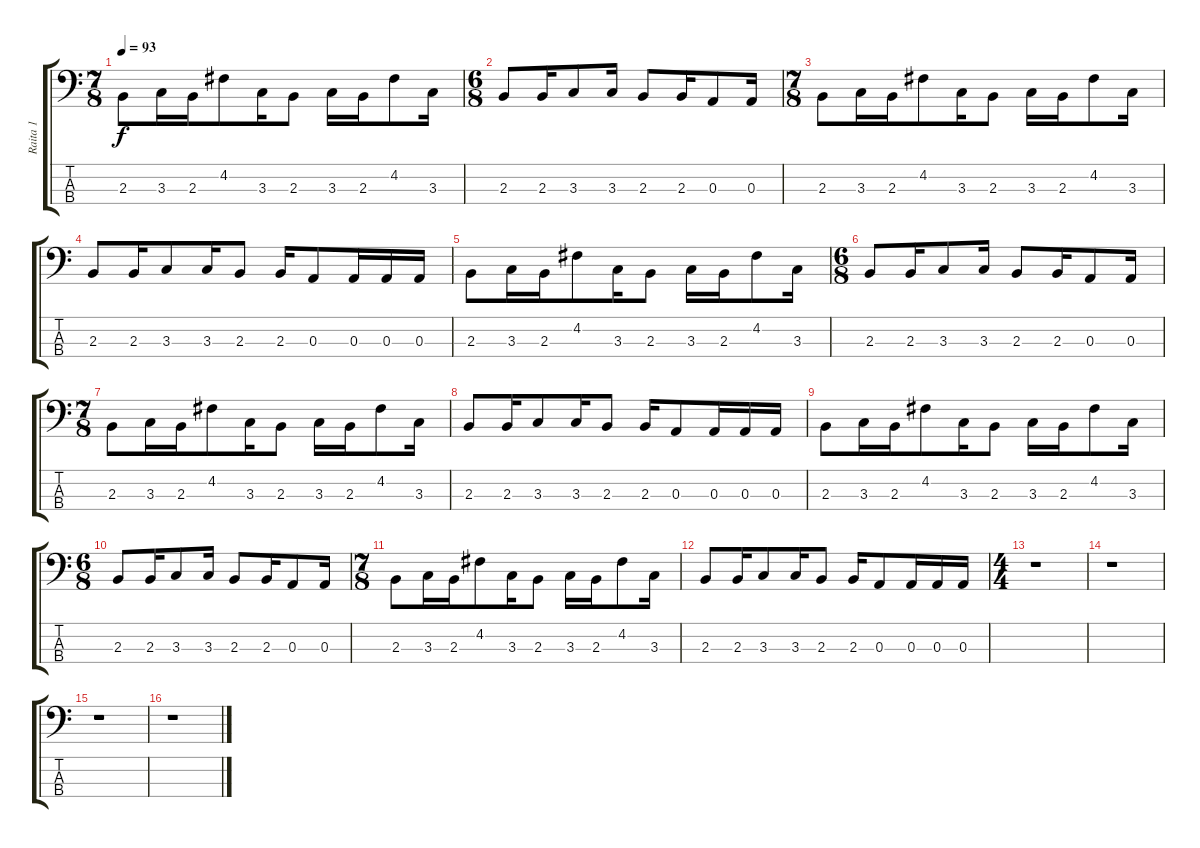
\track ("Raita 1" "Raita 1") {instrument fretlessbass}
\staff {score tabs}
\tuning (G2 D2 A1 E1) {hide}
\ts (7 8)
\tempo 93
\clef f4
\ks c
2.3.8{dy f} 3.3.16 2.3.16 4.2.8 3.3.16 2.3.8 3.3.16 2.3.16 4.2.8 3.3.16 |
\ts (6 8)
2.3.8 2.3.16 3.3.8 3.3.16 2.3.8 2.3.16 0.3.8 0.3.16 |
\ts (7 8)
2.3.8 3.3.16 2.3.16 4.2.8 3.3.16 2.3.8 3.3.16 2.3.16 4.2.8 3.3.16 |
2.3.8 2.3.16 3.3.8 3.3.16 2.3.8 2.3.16 0.3.8 0.3.16 0.3.16 0.3.16 |
2.3.8 3.3.16 2.3.16 4.2.8 3.3.16 2.3.8 3.3.16 2.3.16 4.2.8 3.3.16 |
\ts (6 8)
2.3.8 2.3.16 3.3.8 3.3.16 2.3.8 2.3.16 0.3.8 0.3.16 |
\ts (7 8)
2.3.8 3.3.16 2.3.16 4.2.8 3.3.16 2.3.8 3.3.16 2.3.16 4.2.8 3.3.16 |
2.3.8 2.3.16 3.3.8 3.3.16 2.3.8 2.3.16 0.3.8 0.3.16 0.3.16 0.3.16 |
2.3.8 3.3.16 2.3.16 4.2.8 3.3.16 2.3.8 3.3.16 2.3.16 4.2.8 3.3.16 |
\ts (6 8)
2.3.8 2.3.16 3.3.8 3.3.16 2.3.8 2.3.16 0.3.8 0.3.16 |
\ts (7 8)
2.3.8 3.3.16 2.3.16 4.2.8 3.3.16 2.3.8 3.3.16 2.3.16 4.2.8 3.3.16 |
2.3.8 2.3.16 3.3.8 3.3.16 2.3.8 2.3.16 0.3.8 0.3.16 0.3.16 0.3.16 |
\ts (4 4)
r.1 |
r.1 |
r.1 |
r.1
